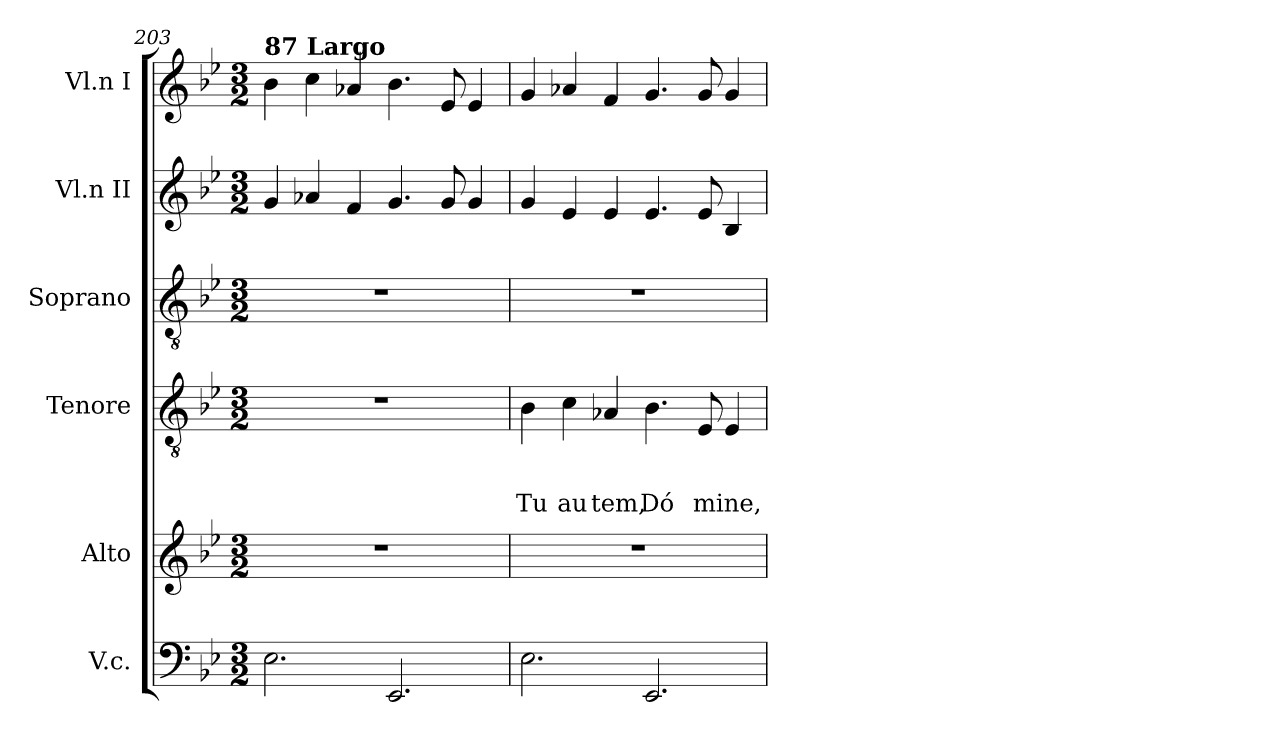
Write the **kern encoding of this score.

**kern	**kern	**kern	**text	**text	**text	**kern	**kern	**kern
*part6	*part5	*part4	*part4	*part4	*part4	*part3	*part2	*part1
*staff6	*staff5	*staff4	*staff4	*staff4	*staff4	*staff3	*staff2	*staff1
*I"V.c.	*I"Alto	*I"Tenore	*	*	*	*I"Soprano	*I"Vl.n II	*I"Vl.n I
*I'V.c.	*I'Alto	*I'Tenore	*	*	*	*I'Soprano	*I'Vl.n II	*I'Vl.n I
!!LO:LB:g=z
*clefF4	*clefG2	*clefGv2	*	*	*	*clefGv2	*clefG2	*clefG2
*k[b-e-]	*k[b-e-]	*k[b-e-]	*	*	*	*k[b-e-]	*k[b-e-]	*k[b-e-]
*B-:	*B-:	*B-:	*	*	*	*B-:	*B-:	*B-:
*M3/2	*M3/2	*M3/2	*	*	*	*M3/2	*M3/2	*M3/2
=203	=203	=203	=203	=203	=203	=203	=203	=203
!	!	!	!	!	!	!	!	!LO:TX:a:B:t=87 Largo
!	!	!LO:N:vis=1	!	!	!	!	!	!
2.E-\	1.r	1.r	.	.	.	1.r	4g/	4b-\
.	.	.	.	.	.	.	4a-X/	4cc\
.	.	.	.	.	.	.	4f/	4a-X/
2.EE-/	.	.	.	.	.	.	4.g/	4.b-\
.	.	.	.	.	.	.	8g/	8e-/
.	.	.	.	.	.	.	4g/	4e-/
=204	=204	=204	=204	=204	=204	=204	=204	=204
!	!	!	!	!	!LO:LY:b	!	!	!
2.E-\	1.r	4B-\	.	.	Tu	1.r	4g/	4g/
!	!	!	!	!	!LO:LY:b	!	!	!
.	.	4c\	.	.	au	.	4e-/	4a-X/
!	!	!	!	!	!LO:LY:b	!	!	!
.	.	4A-X/	.	.	tem,	.	4e-/	4f/
!	!	!	!	!	!LO:LY:b	!	!	!
2.EE-/	.	4.B-\	.	.	Dó	.	4.e-/	4.g/
!	!	!	!	!	!LO:LY:b	!	!	!
.	.	8E-/	.	.	mine,	.	8e-/	8g/
.	.	4E-/	.	.	.	.	4B-/	4g/
=	=	=	=	=	=	=	=	=
*-	*-	*-	*-	*-	*-	*-	*-	*-
